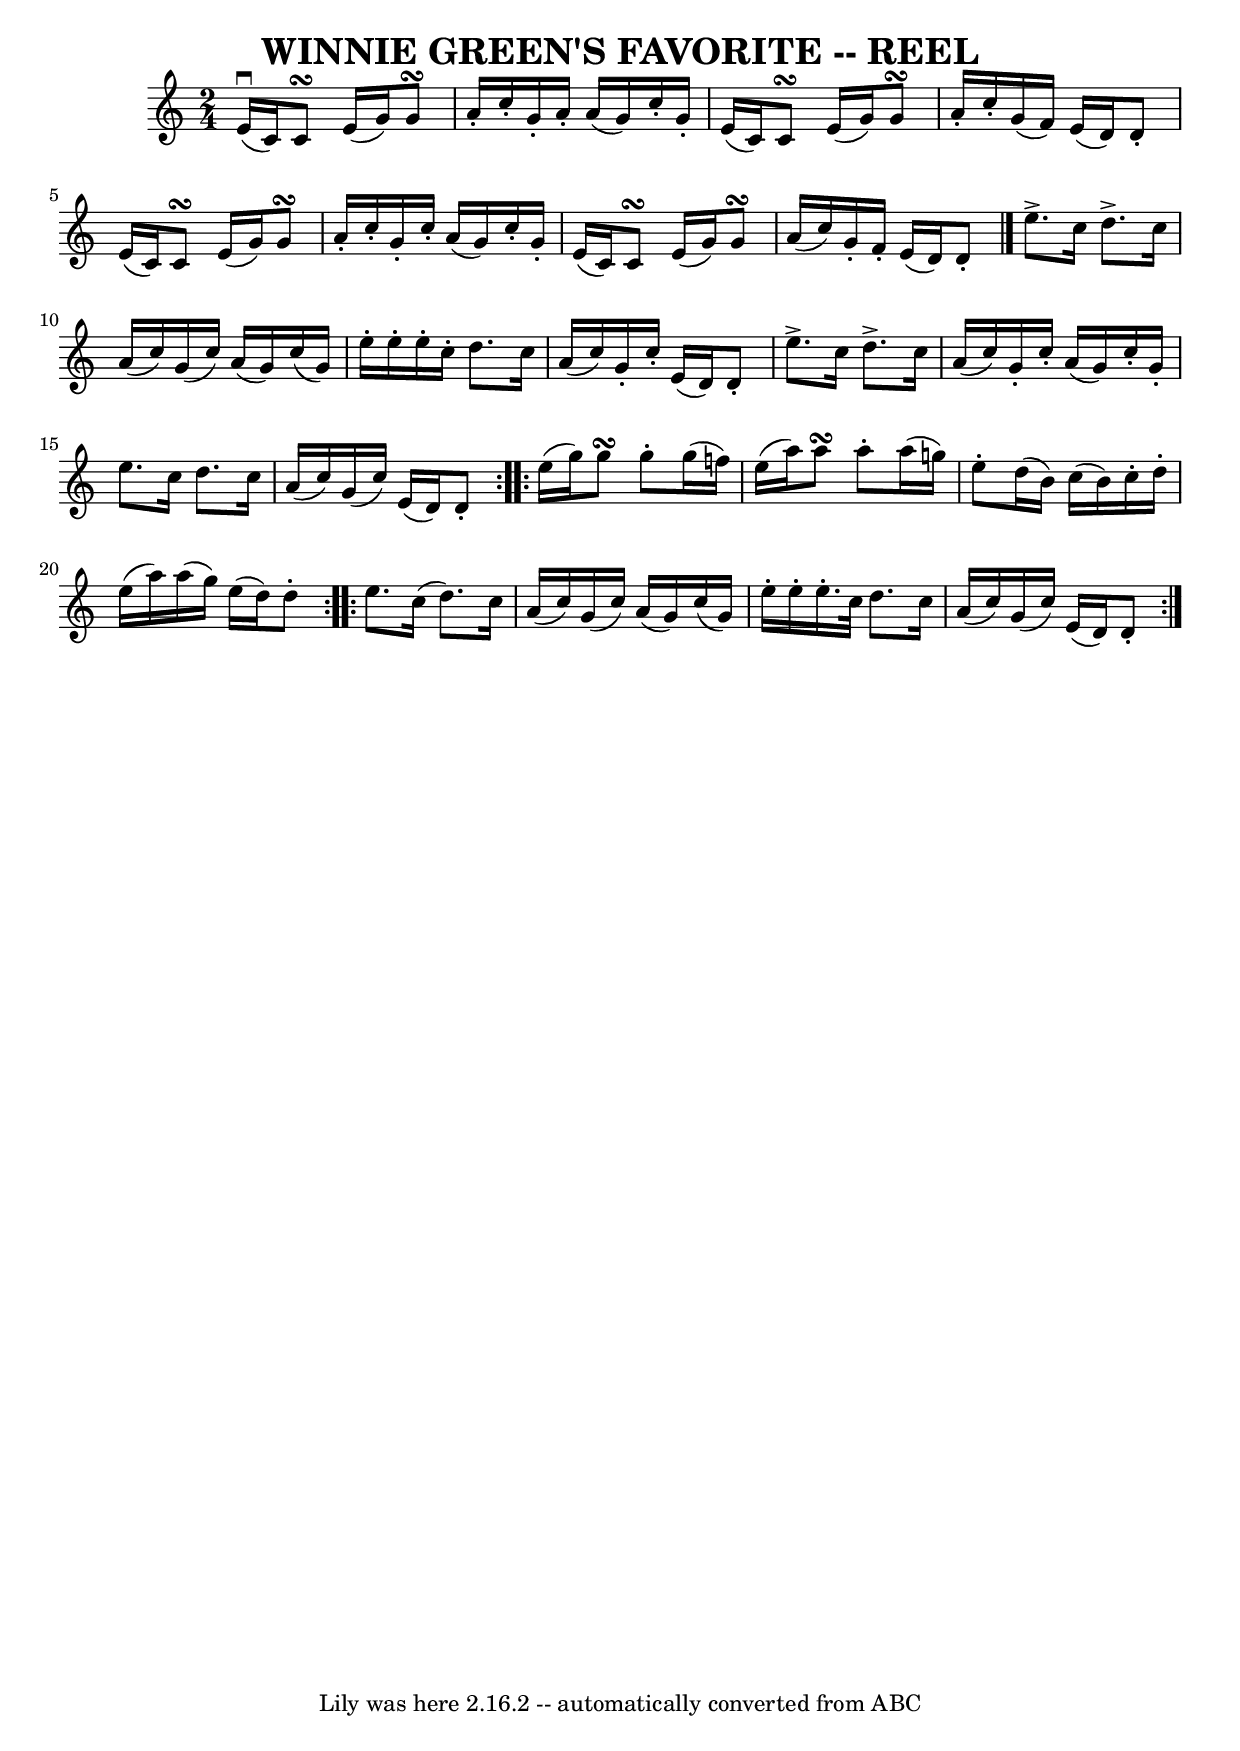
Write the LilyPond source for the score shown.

\version "2.16.2"
\include "Mammoth.ily"
\header {
  %% book = "Ryan's Mammoth Collection of Fiddle Tunes"
  crossRefNumber = "1"
  footnotes = ""
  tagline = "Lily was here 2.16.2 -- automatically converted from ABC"
  title = "WINNIE GREEN'S FAVORITE -- REEL"

}
voicedefault =  {


  \time 2/4 
  \key c \major
  e'16^\downbow(c'16) c'8\turn e'16 (
  g'16) g'8\turn    |
  a'16-. c''16-. g'16-. a'16-. a'16 
  (g'16) c''16-. g'16-.   |
  e'16 (c'16) c'8\turn    
  e'16 (g'16) g'8\turn    |
  a'16-. c''16-. g'16 (f'16) e'16 (d'16) d'8-.   |
  e'16 (c'16) c'8\turn    
  e'16 (g'16) g'8\turn    |
  a'16-. c''16-. g'16-. c''16-. a'16 (g'16) c''16-. g'16-.   |
  e'16 (c'16)   
  c'8\turn e'16 (g'16) g'8\turn    |
  a'16 (c''16)   
  g'16-. f'16-. e'16 (d'16) d'8-.   \bar "|."     

  \repeat volta 2 {
    e''8.^\accent c''16 d''8.^\accent c''16    
    |
    a'16 (c''16) g'16 (c''16) a'16 (g'16) c''16 
    (g'16)   |
    e''16-. e''16-. e''16-. c''16-. d''8.    
    c''16    |
    a'16 (c''16) g'16-. c''16-. e'16 (d'16) 
    d'8-.   |
    e''8.^\accent c''16 d''8.^\accent c''16    
    |
    a'16 (c''16) g'16-. c''16-. a'16 (g'16) c''16-. g'16-.   |
    e''8. c''16 d''8. c''16    |
    a'16 (
    c''16) g'16 (c''16) e'16 (d'16) d'8-.   
  }     

  \repeat volta 2 {
    e''16 (g''16) g''8\turn g''8-. g''16 (
    f''!16)   |
    e''16 (a''16) a''8\turn a''8-. a''16 (
    g''!16)   |
    e''8-. d''16 (b'16) c''16 (b'16)   
    c''16-. d''16-.   |
    e''16 (a''16) a''16 (g''16)   
    e''16 (d''16) d''8-.   
  }     
  \repeat volta 2 {
    e''8. c''16 (
    d''8.) c''16    |
    a'16 (c''16) g'16 (c''16) a'16 
    (g'16) c''16 (g'16)   |
    e''16-. e''16-. e''16.-.  
    c''32 d''8. c''16    |
    a'16 (c''16) g'16 (c''16)  
    e'16 (d'16) d'8-.   
  }

}

\score{
  <<

    \context Staff="default"
    {
      \voicedefault 
      
    }

  >>
  \layout {
    
  }
  \midi {
  }

}
